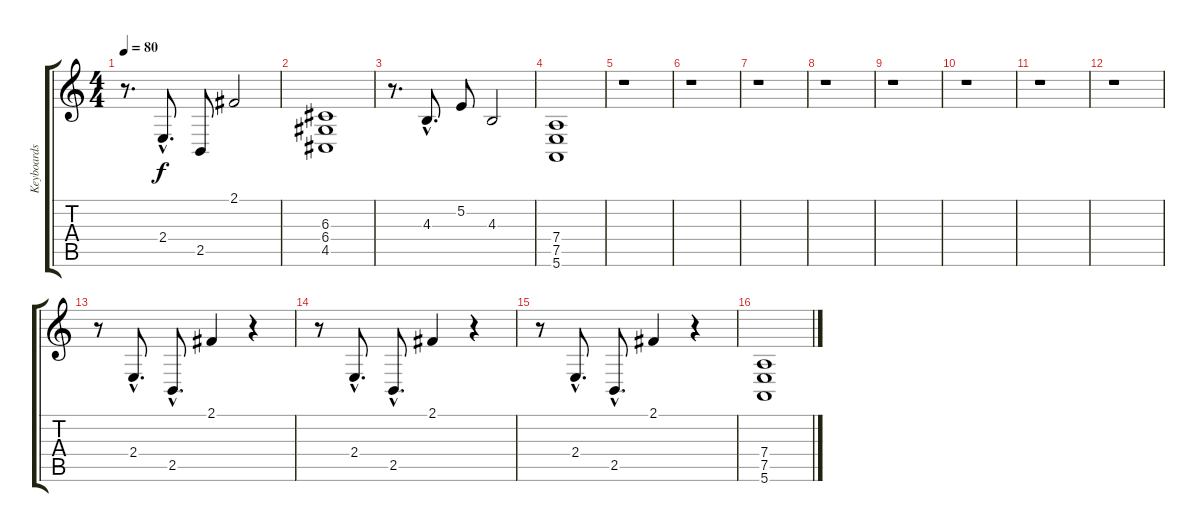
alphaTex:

\track ("Keyboards" "Keyboards") {instrument brightacousticpiano}
\staff {score tabs}
\tuning (E4 B3 G3 D3 A2 E2) {hide}
\ts (4 4)
\tempo 80
\clef g2
\ks c
r.8{d dy f} 2.4{hac}.8{d} 2.5.8 2.1.2 |
(6.3 6.4 4.5).1 |
r.8{d} 4.3{hac}.8{d} 5.2.8 4.3.2 |
(7.4 7.5 5.6).1 |
r.1 |
r.1 |
r.1 |
r.1 |
r.1 |
r.1 |
r.1 |
r.1 |
r.8 2.4{hac}.8{d} 2.5{hac}.8{d} 2.1.4 r.4 |
r.8 2.4{hac}.8{d} 2.5{hac}.8{d} 2.1.4 r.4 |
r.8 2.4{hac}.8{d} 2.5{hac}.8{d} 2.1.4 r.4 |
(7.4 7.5 5.6).1
